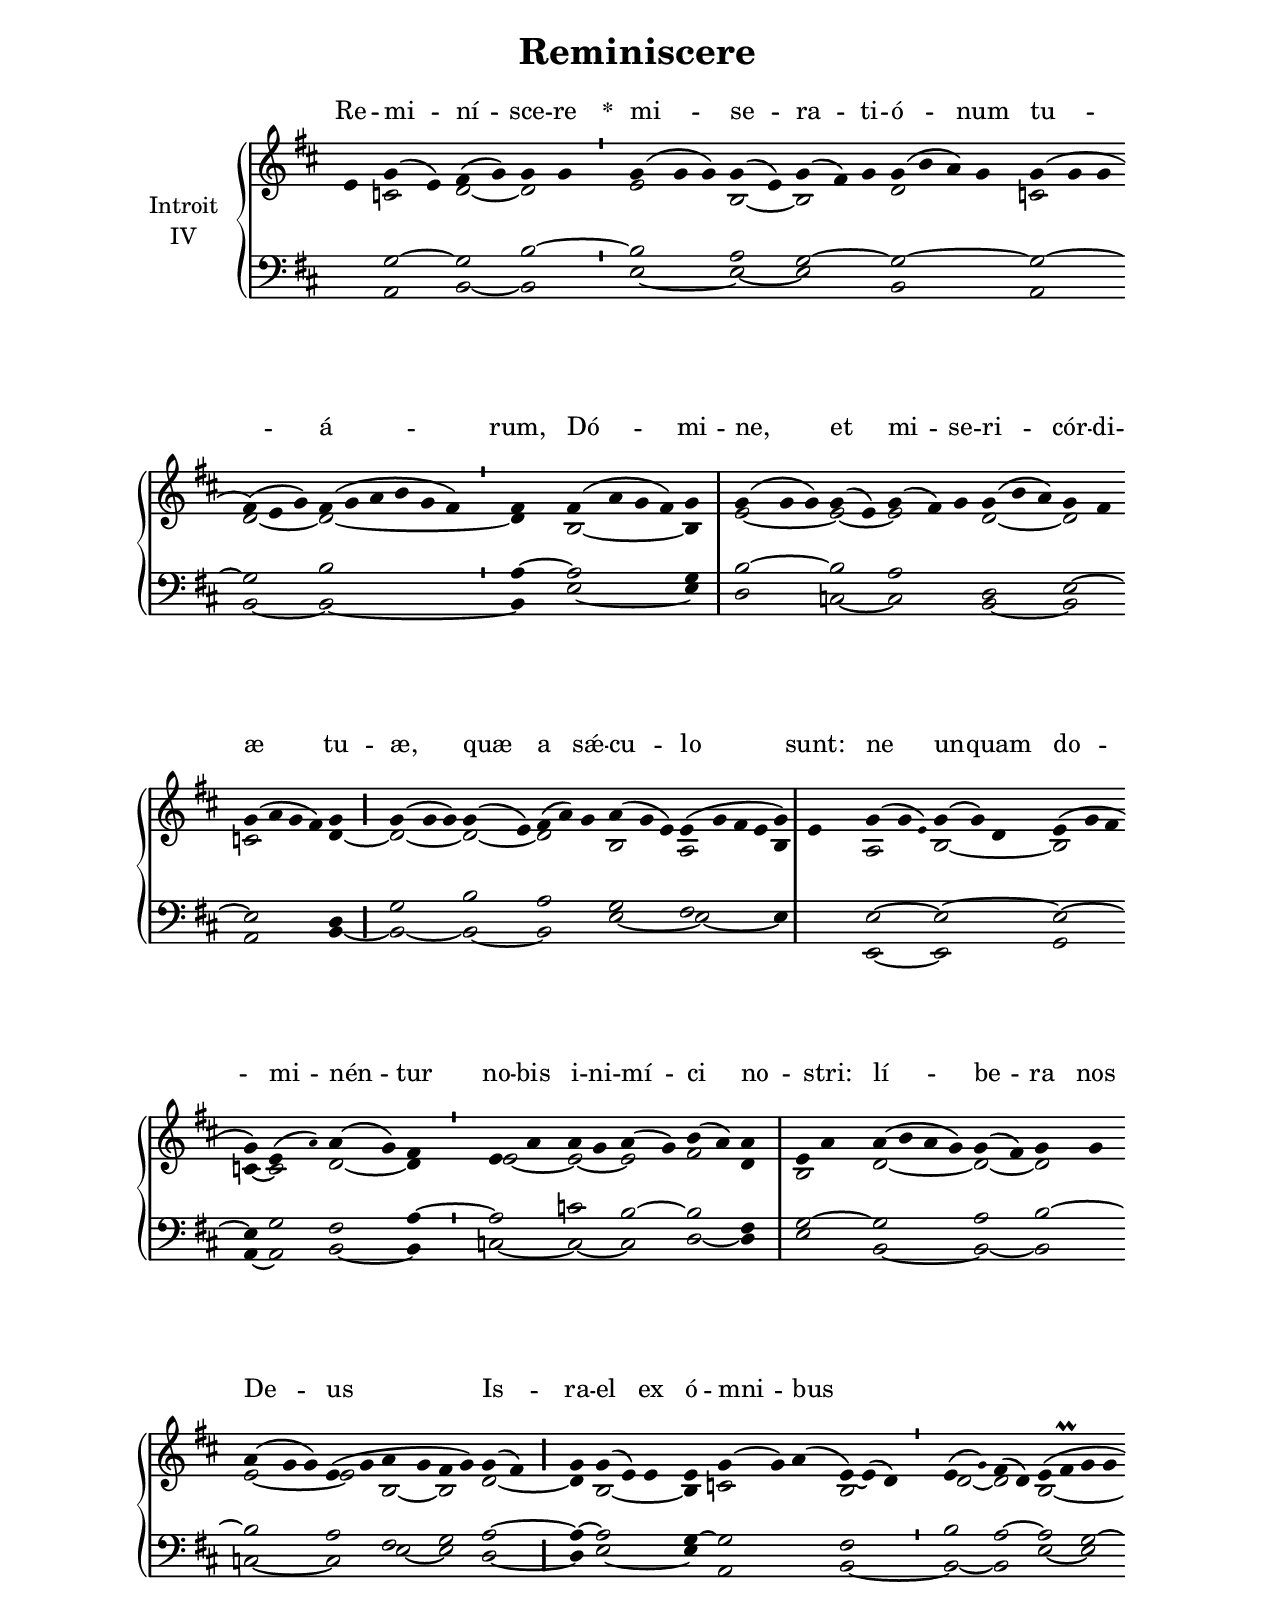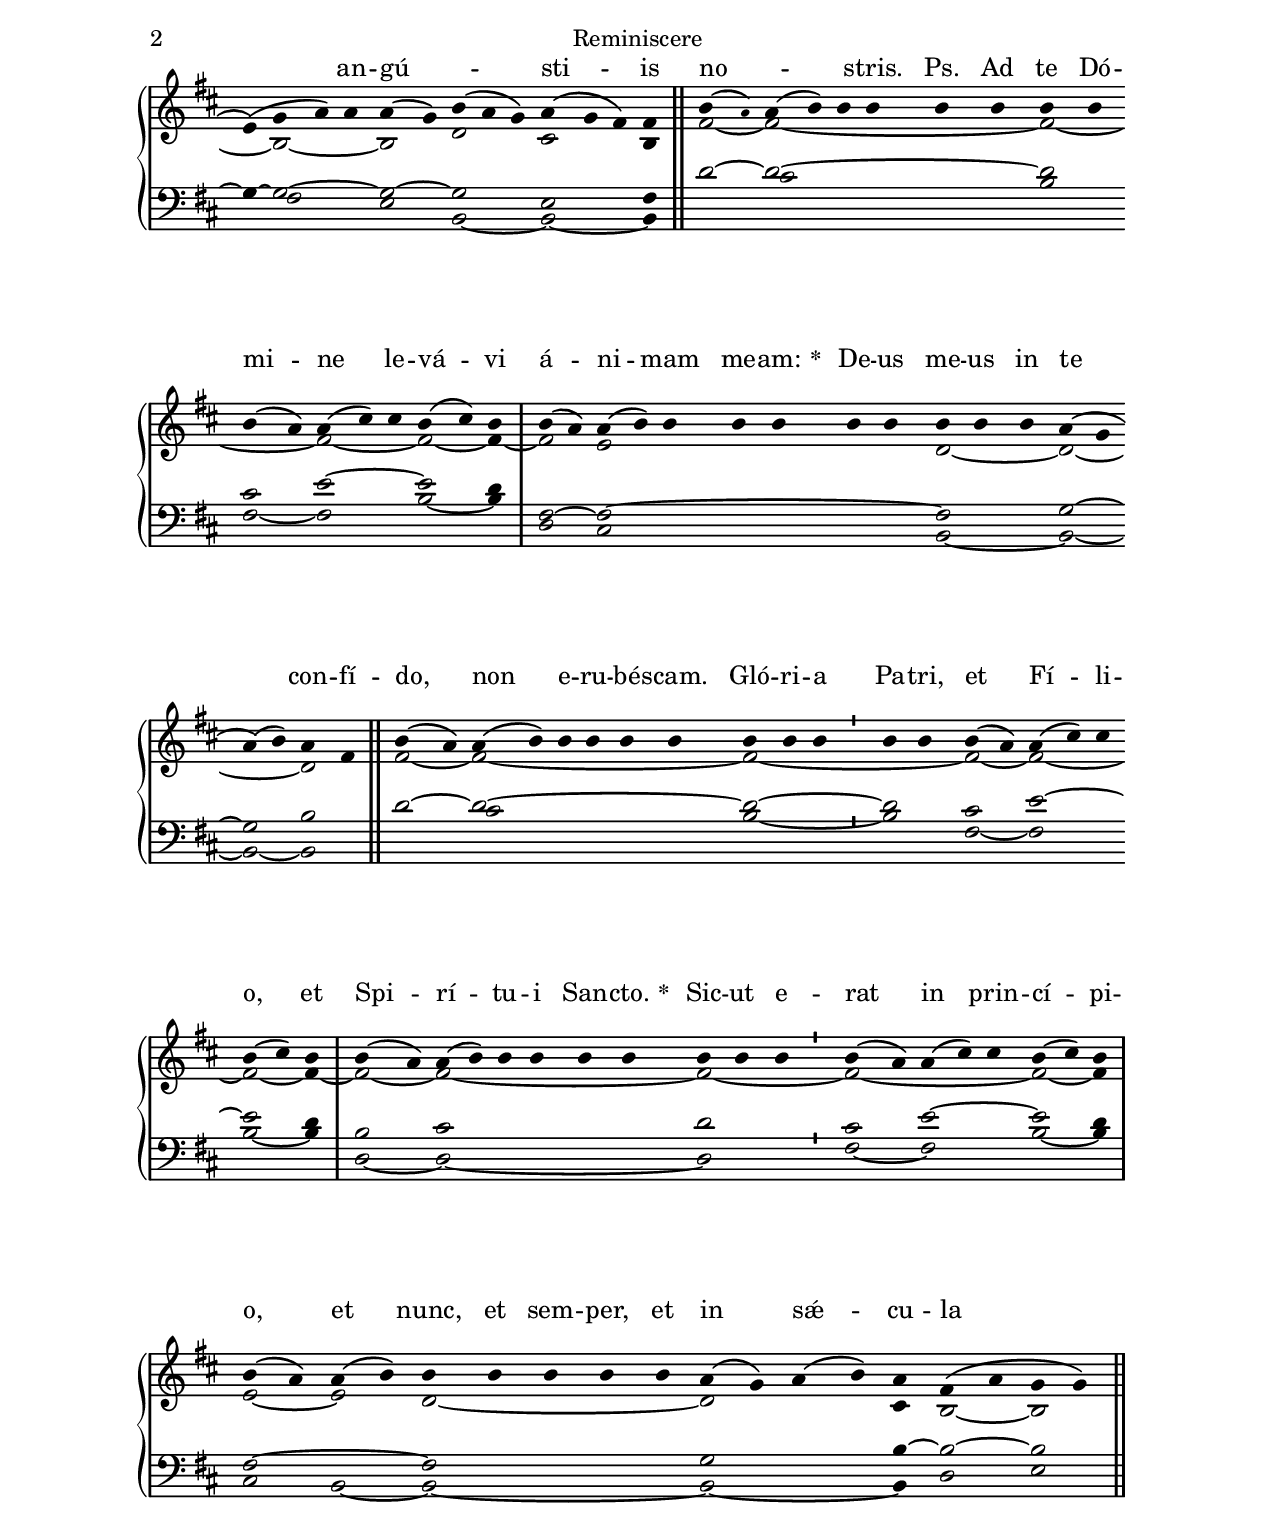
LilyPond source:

\version "2.18"
\include "gregorian.ly"
\include "noh2.ily"


%Page reference: page i.202
%(volume.page)

global = {
 \key g \lydian
 \cadenzaOn 
}

\header {
  title = \markup \center-column {"Reminiscere" \vspace #1 }
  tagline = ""
  composer = ""
}

\paper {
 #(include-special-characters)
  oddHeaderMarkup = \markup \fill-line {
    \line {}
    \center-column {
      \on-the-fly #first-page     " "
      \on-the-fly #not-first-page "Reminiscere"
    }
    \line { \on-the-fly #print-page-number-check-first \fromproperty #'page:page-number-string }
  }
  evenHeaderMarkup = \markup \fill-line {
    \line { \on-the-fly #print-page-number-check-first \fromproperty #'page:page-number-string }
    \center-column { "Reminiscere" }
    \line {}
  }
}

chantText = \lyricmode {
Re -- mi -- ní -- sce -- re 
\set stanza = " * " mi -- se -- ra -- ti -- ó -- num tu -- á -- rum, Dó -- mi -- ne, 
et mi -- se -- ri -- cór -- di -- æ tu -- æ, 
quæ a sǽ -- cu -- lo sunt: 
ne un -- quam do -- mi -- nén -- tur no -- bis i -- ni -- mí -- ci no -- _ stri: 
lí -- be -- ra nos De -- us Is -- ra -- el 
ex ó -- mni -- bus _ _ _ an -- gú -- _ sti -- is no -- _ _ stris. Ps. 
Ad te Dó -- mi -- ne le -- vá -- vi á -- ni -- mam me -- am: 
\set stanza = " * " 
De -- us me -- us in te con -- fí -- do, non e -- ru -- bé -- scam. 
Gló -- ri -- a Pa -- tri, et Fí -- li -- o, et Spi -- rí -- tu -- i San -- cto. 
\set stanza = " * " 
Sic -- ut e -- rat in prin -- cí -- pi -- o, et nunc, et sem -- per, 
et in sǽ -- cu -- la sæ -- cu -- ló -- rum. A -- men. }

chantMusic = {
\tieDown   e'4 g'4 ( e'4) fis'4 ( g'4) g'4 g'4 \divisioMinima
 g'4 ( g'4 g'4) g'4 ( e'4) g'4 ( fis'4) g'4 g'4 ( b'4 a'4) g'4 g'4 ( g'4 g'4 \forceBreak
) fis'4 ( e'4 g'4) fis'4 ( g'4 a'4 b'4 g'4 fis'4) \divisioMinima
 fis'4 fis'4 ( a'4 g'4 fis'4) g'4 \divisioMaxima
 g'4 ( g'4 g'4) g'4 ( e'4) g'4 ( fis'4) g'4 g'4 ( b'4 a'4) g'4 fis'4 \forceBreak
 g'4 ( a'4 g'4 fis'4) g'4 \divisioMaior
 g'4 ( g'4 g'4) g'4 ( e'4) fis'4 ( a'4) g'4 a'4 ( g'4 e'4) e'4 ( g'4 fis'4 e'4 g'4) \divisioMaxima
 e'4 g'4 ( g'4 \once \tweak #'font-size #-4 e' ) g'4 ( g'4) d'4 e'4 ( g'4 fis'4 \forceBreak
) g'4 e'4 ( \once \tweak #'font-size #-4 a' ) a'4 ( g'4) fis'4 \divisioMinima
 e'4 a'4 a'4 g'4 a'4 ( g'4) b'4 ( a'4) a'4 \divisioMaxima
 e'4 a'4 a'4 ( b'4 a'4 g'4) g'4 ( fis'4) g'4 g'4 \forceBreak
 a'4 ( g'4 g'4) e'4 ( g'4 a'4 g'4 fis'4 g'4) g'4 ( fis'4) \divisioMaior
 g'4 g'4 ( e'4) e'4 e'4 g'4 ( g'4) a'4 ( e'4) ~ e'4 ( d'4) \divisioMinima
 e'4 ( \once \tweak #'font-size #-4 g' ) fis'4 ( d'4) e'4 ( fis'\prall g'4 g'4 \forceBreak
) e'4 ( g'4 a'4) a'4 a'4 ( g'4) b'4 ( a'4 g'4) a'4 ( g'4 fis'4) fis'4 \finalis
 b'4 ( \once \tweak #'font-size #-4 a' ) a'4 ( b'4) b'4 b'4 b'4 b'4 b'4 b'4 \forceBreak
 b'4 ( a'4) a'4 ( cis''4) cis''4 b'4 ( cis''4) b'4 \divisioMaxima
 b'4 ( a'4) a'4 ( b'4) b'4 b'4 b'4 b'4 b'4 b'4 b'4 b'4 a'4 ( g'4 \forceBreak
) a'4 ( b'4) a'4 fis'4 \finalis
  b'4 ( a'4) a'4 ( b'4) b'4 b'4 b'4 b'4 b'4 b'4 b'4 \divisioMinima
 b'4 b'4 b'4 ( a'4) a'4 ( cis''4) cis''4 \forceBreak
 b'4 ( cis''4) b'4 \divisioMaxima
 b'4 ( a'4) a'4 ( b'4) b'4 b'4 b'4 b'4 b'4 b'4 b'4 \divisioMinima
 b'4 ( a'4) a'4 ( cis''4) cis''4 b'4 ( cis''4) b'4 \divisioMaxima \forceBreak

 b'4 ( a'4) a'4 ( b'4) b'4 b'4 b'4 b'4 b'4 a'4 ( g'4) a'4 ( b'4) a'4 fis'4 ( a'4 g'4 g'4) \finalis

}

altoMusic = {
r4 c'2 d'2 ~ d'2 \divisioMinima
e'2*3/2 b2 ~ b2*3/2 d'2*4/2 c'2*3/2 d'2*3/2 ~ d'2*6/2 ~ \divisioMinima
d'4 b2*4/2 ~ b4 \divisioMaxima
e'2*3/2 ~ e'2 ~ e'2*3/2 d'2*3/2 ~ d'2 c'2*4/2 d'4 ~ \divisioMaior
d'2*3/2 ~ d'2 ~ d'2*3/2 b2*3/2 a2*4/2 b4 \divisioMaxima
r4 a2*3/2 b2*3/2 ~ b2*3/2 c'4 ~ c'2 d'2 ~ d'4 \divisioMinima
e'2 ~ e'2 ~ e'2 fis'2 d'4 \divisioMaxima
b2 d'2*4/2 ~ d'2 ~ d'2 e'2*3/2 ~ e'2 b2 ~ b2 d'2 ~ \divisioMaior
d'4 b2*3/2 ~ b4 c'2*3/2 b2*3/2 \divisioMinima
d'2 ~ d'2 b2*5/2 ~ b2*3/2 ~ b2 d'2*3/2 cis'2*3/2 b4 \finalis
fis'2 ~ fis'2*6/2 ~ fis'2*4/2 ~ fis'2*3/2 ~ fis'2 ~ fis'4 ~ \divisioMaxima
fis'2 e'2*7/2 d'2*3/2 ~ d'2*4/2 ~ d'2 fis'2 ~ fis'2*6/2 ~ fis'2*5/2 ~ fis'2 ~ fis'2*3/2 ~ fis'2 ~ fis'4 ~ \divisioMaxima
fis'2 ~ fis'2*6/2 ~ fis'2*3/2 ~ \divisioMinima
fis'2*5/2 ~ fis'2 ~ fis'4 \divisioMaxima
e'2 ~ e'2 d'2*5/2 ~ d'2*4/2 cis'4 b2 ~ b2 \finalis
}

tenorMusic = {
r4 g2 ~ g2 b2 ~ \divisioMinima
b2*3/2 a2 g2*3/2 ~ g2*4/2 ~ g2*3/2 ~ g2*3/2 b2*6/2 \divisioMinima
a4 ~ a2*4/2 g4 \divisioMaxima
b2*3/2 ~ b2 a2*3/2 d2*3/2 e2 ~ e2*4/2 d4 \divisioMaior
g2*3/2 b2 a2*3/2 g2*3/2 fis2*4/2 e4 \divisioMaxima
r4 e2*3/2 ~ e2*3/2 ~ e2*3/2 ~ e4 g2 fis2 a4 ~ \divisioMinima
a2 c'2 b2 ~ b2 fis4 \divisioMaxima
g2 ~ g2*4/2 a2 b2 ~ b2*3/2 a2 fis2 g2 a2 ~ \divisioMaior
a4 ~ a2*3/2 g4 ~ g2*3/2 fis2*3/2 \divisioMinima
b2 a2 ~ a2 g2 ~ g4 ~ g2*3/2 ~ g2 ~ g2*3/2 e2*3/2 fis4 \finalis
d'2 ~ d'2*6/2 ~ d'2 cis'2 e'2*3/2 ~ e'2 d'4 \divisioMaxima
fis2 ~ fis2*7/2 ~ fis2*3/2 g2 ~ g2 b2 d'2 ~ d'2*6/2 ~ d'2*3/2 ~ \divisioMinima
d'2 cis'2 e'2*3/2 ~ e'2 d'4 \divisioMaxima
b2 cis'2*6/2 d'2*3/2 \divisioMinima
cis'2 e'2*3/2 ~ e'2 d'4 \divisioMaxima
fis2*4/2 ~ fis2*5/2 g2*4/2 b4 ~ b2 ~ b2 \finalis
}

bassMusic = {
r4 a,2 b,2 ~ b,2 \divisioMinima
e2*3/2 ~ e2 ~ e2*3/2 b,2*4/2 a,2*3/2 b,2*3/2 ~ b,2*6/2 ~ \divisioMinima
b,4 e2*4/2 ~ e4 \divisioMaxima
d2*3/2 c2 ~ c2*3/2 b,2*3/2 ~ b,2 a,2*4/2 b,4 ~ \divisioMaior
b,2*3/2 ~ b,2 ~ b,2*3/2 e2*3/2 ~ e2*4/2 ~ e4 \divisioMaxima
r4 e,2*3/2 ~ e,2*3/2 g,2*3/2 a,4 ~ a,2 b,2 ~ b,4 \divisioMinima
c2 ~ c2 ~ c2 d2 ~ d4 \divisioMaxima
e2 b,2*4/2 ~ b,2 ~ b,2 c2*3/2 ~ c2 e2 ~ e2 d2 ~ \divisioMaior
d4 e2*3/2 ~ e4 a,2*3/2 b,2*3/2 ~ \divisioMinima
b,2 ~ b,2 e2 ~ e2 g4 fis2*3/2 e2 b,2*3/2 ~ b,2*3/2 ~ b,4 \finalis
r2 cis'2*6/2 b2 fis2 ~ fis2*3/2 b2 ~ b4 \divisioMaxima
d2 cis2*7/2 b,2*3/2 ~ b,2 ~ b,2 ~ b,2 r2 cis'2*6/2 b2*3/2 ~ \divisioMinima
b2 fis2 ~ fis2*3/2 b2 ~ b4 \divisioMaxima
d2 ~ d2*6/2 ~ d2*3/2 \divisioMinima
fis2 ~ fis2*3/2 b2 ~ b4 \divisioMaxima
cis2 b,2 ~ b,2*5/2 ~ b,2*4/2 ~ b,4 d2 e2 \finalis
}

voiceLines = {
\voiceLineStyle


}

\score{
  <<
    \new GrandStaff <<
      \set GrandStaff.autoBeaming = ##f
      \set GrandStaff.instrumentName = \markup \center-column {
        "Introit"
        "IV"
      }
      \new Staff = up <<
        \new Voice = "chant" {
          \voiceOne \global \chantMusic
        }
        \new Voice {
          \voiceTwo \global \altoMusic
        }
      >>

      \new Staff = down <<
        \clef bass
        \new Voice {
          \voiceOne \global \tenorMusic
        }
        \new Voice {
          \voiceTwo \global \bassMusic
        }
	\new Voice {
        \voiceThree \global \voiceLines
        }
      >>
    >>
    \new Lyrics \lyricsto chant {
      \chantText
    }
  >>
  \layout{
  }
  \midi{
    \tempo 4 = 125
  }
}
